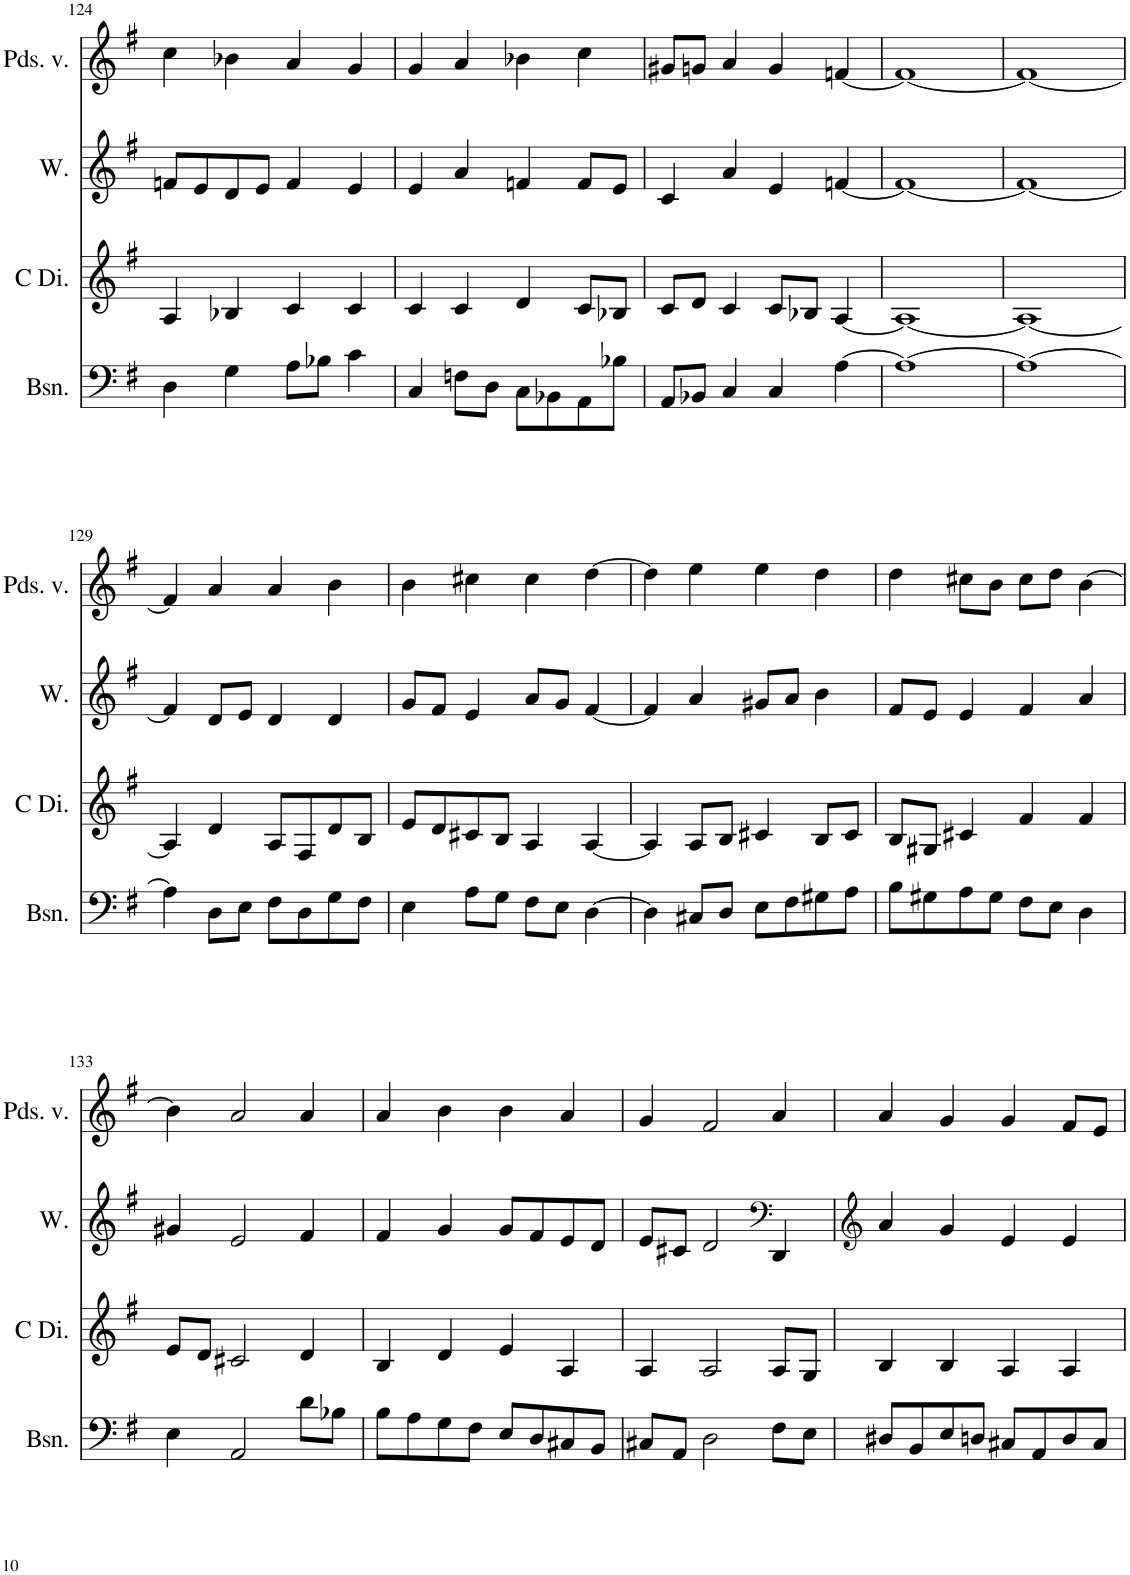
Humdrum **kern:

**kern	**kern	**kern	**kern
*part4	*part3	*part2	*part1
*staff4	*staff3	*staff2	*staff1
*I"Bassoon, Bassoon	*I"C Dizi, Piccolo	*I"Winds, Flute	*I"Pardessus de viole, Violin
*I'Bsn.	*I'C Di.	*I'W.	*I'Pds. v.
!!LO:PB:g=z
*clefF4	*clefG2	*clefG2	*clefG2
*	*Trd-7c-12	*	*
*k[f#]	*k[f#]	*k[f#]	*k[f#]
*M4/4	*M4/4	*M4/4	*M4/4
=124	=124	=124	=124
4D\	4A/	8fn/L	4cc\
.	.	8e/	.
4G\	4B-X/	8d/	4b-X\
.	.	8e/J	.
8A\L	4c/	4f/	4a/
8B-X\J	.	.	.
4c\	4c/	4e/	4g/
=125	=125	=125	=125
4C/	4c/	4e/	4g/
8Fn\L	4c/	4a/	4a/
8D\J	.	.	.
8C\L	4d/	4fn/	4b-X\
8BB-X\	.	.	.
8AA\	8c/L	8f/L	4cc\
8B-X\J	8B-X/J	8e/J	.
=126	=126	=126	=126
8AA/L	8c/L	4c/	8g#X/L
8BB-X/J	8d/J	.	8gn/J
4C/	4c/	4a/	4a/
4C/	8c/L	4e/	4g/
.	8B-X/J	.	.
[4A\	[4A/	[4fn/	[4fn/
=127	=127	=127	=127
1A_	1A_	1f_	1f_
=128	=128	=128	=128
1A_	1A_	1f_	1f_
!!LO:LB:g=z
=129	=129	=129	=129
4A\]	4A/]	4f/]	4f/]
8D\L	4d/	8d/L	4a/
8E\J	.	8e/J	.
8F#\L	8A/L	4d/	4a/
8D\	8F#/	.	.
8G\	8d/	4d/	4b\
8F#\J	8B/J	.	.
=130	=130	=130	=130
4E\	8e/L	8g/L	4b\
.	8d/	8f#/J	.
8A\L	8c#X/	4e/	4cc#X\
8G\J	8B/J	.	.
8F#\L	4A/	8a/L	4cc#\
8E\J	.	8g/J	.
[4D\	[4A/	[4f#/	[4dd\
=131	=131	=131	=131
4D\]	4A/]	4f#/]	4dd\]
8C#X/L	8A/L	4a/	4ee\
8D/J	8B/J	.	.
8E\L	4c#X/	8g#X/L	4ee\
8F#\	.	8a/J	.
8G#X\	8B/L	4b\	4dd\
8A\J	8c#/J	.	.
=132	=132	=132	=132
8B\L	8B/L	8f#/L	4dd\
8G#X\	8G#X/J	8e/J	.
8A\	4c#X/	4e/	8cc#X\L
8G#\J	.	.	8b\J
8F#\L	4f#/	4f#/	8cc#\L
8E\J	.	.	8dd\J
4D\	4f#/	4a/	[4b\
!!LO:LB:g=z
=133	=133	=133	=133
4E\	8e/L	4g#X/	4b\]
.	8d/J	.	.
2AA/	2c#X/	2e/	2a/
8d\L	4d/	4f#/	4a/
8B-X\J	.	.	.
=134	=134	=134	=134
8B\L	4B/	4f#/	4a/
8A\	.	.	.
8G\	4d/	4g/	4b\
8F#\J	.	.	.
8E/L	4e/	8g/L	4b\
8D/	.	8f#/	.
8C#X/	4A/	8e/	4a/
8BB/J	.	8d/J	.
=135	=135	=135	=135
8C#X/L	4A/	8e/L	4g/
8AA/J	.	8c#X/J	.
2D\	2A/	2d/	2f#/
*	*	*clefF4	*
8F#\L	8A/L	4DD/	4a/
8E\J	8G/J	.	.
=136	=136	=136	=136
*	*	*clefG2	*
8D#X/L	4B/	4a/	4a/
8BB/	.	.	.
8E/	4B/	4g/	4g/
8Dn/J	.	.	.
8C#X/L	4A/	4e/	4g/
8AA/	.	.	.
8D/	4A/	4e/	8f#/L
8C#/J	.	.	8e/J
=	=	=	=
*-	*-	*-	*-
